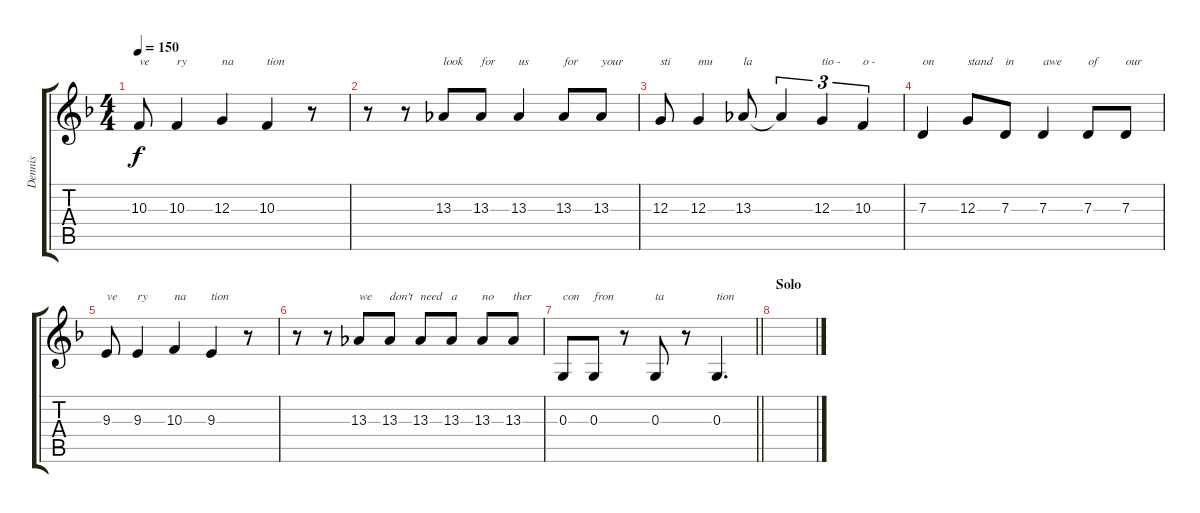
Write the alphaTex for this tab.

\track ("Dennis" "Dennis") {instrument tenorsax}
\staff {score tabs}
\tuning (E4 B3 G3 D3 A2 E2) {hide}
\ts (4 4)
\tempo 150
\clef g2
\ks dminor
10.3.8{txt "ve" dy f} 10.3.4{txt "ry"} 12.3.4{txt "na"} 10.3.4{txt "tion"} r.8 |
r.8 r.8 13.3.8{txt "look"} 13.3.8{txt "for"} 13.3.4{txt "us"} 13.3.8{txt "for"} 13.3.8{txt "your"} |
12.3.8{txt "sti"} 12.3.4{txt "mu"} 13.3.8{txt "la"} 13.3{t}.4{tu (3 2)} 12.3.4{tu (3 2) txt "tio -"} 10.3.4{tu (3 2) txt "o -"} |
7.3.4{txt "on"} 12.3.8{txt "stand"} 7.3.8{txt "in"} 7.3.4{txt "awe"} 7.3.8{txt "of"} 7.3.8{txt "our"} |
9.3.8{txt "ve"} 9.3.4{txt "ry"} 10.3.4{txt "na"} 9.3.4{txt "tion"} r.8 |
r.8 r.8 13.3.8{txt "we"} 13.3.8{txt "don't"} 13.3.8{txt "need"} 13.3.8{txt "a"} 13.3.8{txt "no"} 13.3.8{txt "ther"} |
\barLineRight lightlight
0.3.8{txt "con"} 0.3.8{txt "fron"} r.8 0.3.8{txt "ta"} r.8 0.3.4{d txt "tion"} |
\section ("" "Solo")
